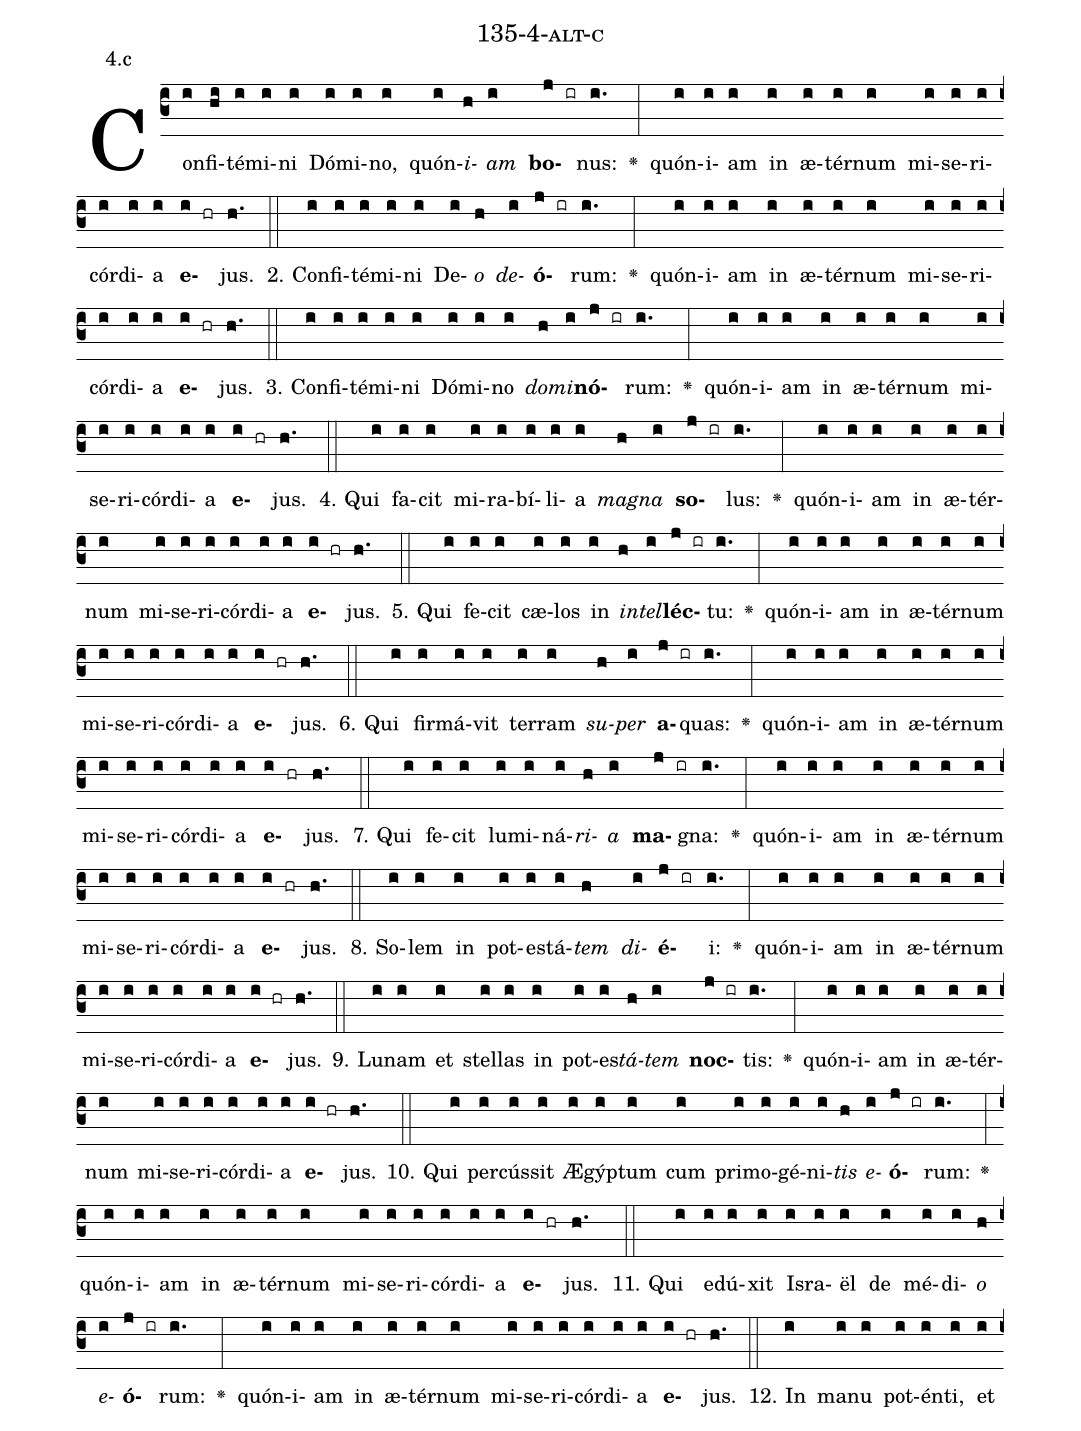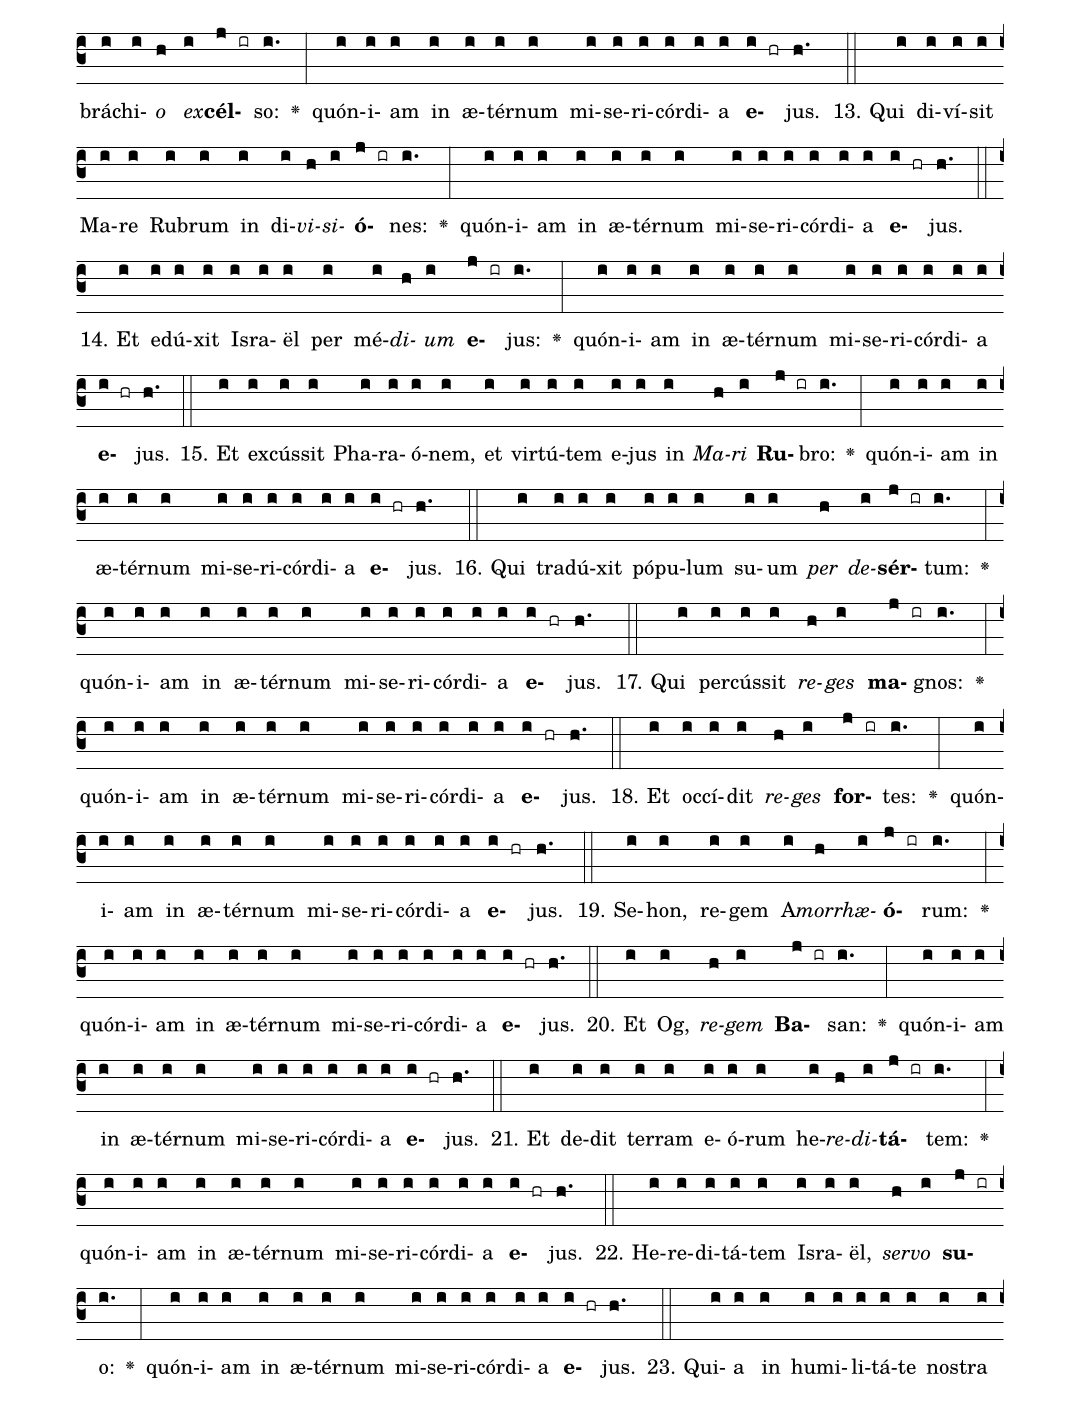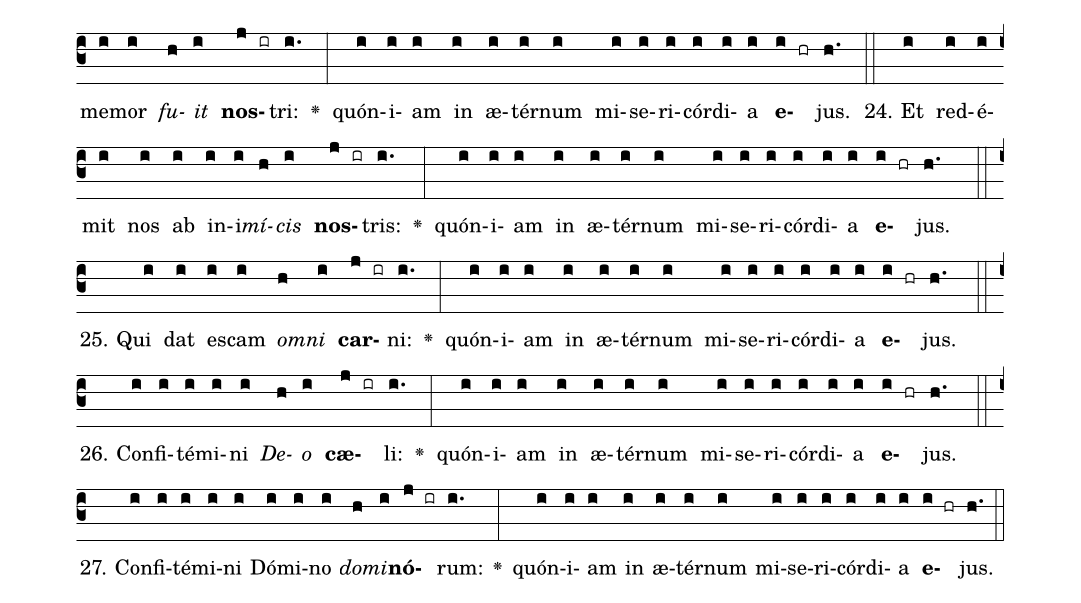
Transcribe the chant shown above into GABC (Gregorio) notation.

name: 135-4-alt-c;
annotation: 4.c;
%%
(c3)Con(i)fi(hi)té(i)mi(i)ni(i) Dó(i)mi(i)no,(i) quón(i)<i>i</i>(h)<i>am</i>(i) <b>bo</b>(j ir)nus:(i.) <v>\greheightstar</v>(:) quón(i)i(i)am(i) in(i) æ(i)tér(i)num(i) mi(i)se(i)ri(i)cór(i)di(i)a(i) <b>e</b>(i hr)jus.(h.) (::)
2. Con(i)fi(i)té(i)mi(i)ni(i) De(i)<i>o</i>(h) <i>de</i>(i)<b>ó</b>(j ir)rum:(i.) <v>\greheightstar</v>(:) quón(i)i(i)am(i) in(i) æ(i)tér(i)num(i) mi(i)se(i)ri(i)cór(i)di(i)a(i) <b>e</b>(i hr)jus.(h.) (::)
3. Con(i)fi(i)té(i)mi(i)ni(i) Dó(i)mi(i)no(i) <i>do</i>(h)<i>mi</i>(i)<b>nó</b>(j ir)rum:(i.) <v>\greheightstar</v>(:) quón(i)i(i)am(i) in(i) æ(i)tér(i)num(i) mi(i)se(i)ri(i)cór(i)di(i)a(i) <b>e</b>(i hr)jus.(h.) (::)
4. Qui(i) fa(i)cit(i) mi(i)ra(i)bí(i)li(i)a(i) <i>ma</i>(h)<i>gna</i>(i) <b>so</b>(j ir)lus:(i.) <v>\greheightstar</v>(:) quón(i)i(i)am(i) in(i) æ(i)tér(i)num(i) mi(i)se(i)ri(i)cór(i)di(i)a(i) <b>e</b>(i hr)jus.(h.) (::)
5. Qui(i) fe(i)cit(i) cæ(i)los(i) in(i) <i>in</i>(h)<i>tel</i>(i)<b>léc</b>(j ir)tu:(i.) <v>\greheightstar</v>(:) quón(i)i(i)am(i) in(i) æ(i)tér(i)num(i) mi(i)se(i)ri(i)cór(i)di(i)a(i) <b>e</b>(i hr)jus.(h.) (::)
6. Qui(i) fir(i)má(i)vit(i) ter(i)ram(i) <i>su</i>(h)<i>per</i>(i) <b>a</b>(j ir)quas:(i.) <v>\greheightstar</v>(:) quón(i)i(i)am(i) in(i) æ(i)tér(i)num(i) mi(i)se(i)ri(i)cór(i)di(i)a(i) <b>e</b>(i hr)jus.(h.) (::)
7. Qui(i) fe(i)cit(i) lu(i)mi(i)ná(i)<i>ri</i>(h)<i>a</i>(i) <b>ma</b>(j ir)gna:(i.) <v>\greheightstar</v>(:) quón(i)i(i)am(i) in(i) æ(i)tér(i)num(i) mi(i)se(i)ri(i)cór(i)di(i)a(i) <b>e</b>(i hr)jus.(h.) (::)
8. So(i)lem(i) in(i) pot(i)es(i)tá(i)<i>tem</i>(h) <i>di</i>(i)<b>é</b>(j ir)i:(i.) <v>\greheightstar</v>(:) quón(i)i(i)am(i) in(i) æ(i)tér(i)num(i) mi(i)se(i)ri(i)cór(i)di(i)a(i) <b>e</b>(i hr)jus.(h.) (::)
9. Lu(i)nam(i) et(i) stel(i)las(i) in(i) pot(i)es(i)<i>tá</i>(h)<i>tem</i>(i) <b>noc</b>(j ir)tis:(i.) <v>\greheightstar</v>(:) quón(i)i(i)am(i) in(i) æ(i)tér(i)num(i) mi(i)se(i)ri(i)cór(i)di(i)a(i) <b>e</b>(i hr)jus.(h.) (::)
10. Qui(i) per(i)cús(i)sit(i) Æ(i)gýp(i)tum(i) cum(i) pri(i)mo(i)gé(i)ni(i)<i>tis</i>(h) <i>e</i>(i)<b>ó</b>(j ir)rum:(i.) <v>\greheightstar</v>(:) quón(i)i(i)am(i) in(i) æ(i)tér(i)num(i) mi(i)se(i)ri(i)cór(i)di(i)a(i) <b>e</b>(i hr)jus.(h.) (::)
11. Qui(i) e(i)dú(i)xit(i) Is(i)ra(i)ël(i) de(i) mé(i)di(i)<i>o</i>(h) <i>e</i>(i)<b>ó</b>(j ir)rum:(i.) <v>\greheightstar</v>(:) quón(i)i(i)am(i) in(i) æ(i)tér(i)num(i) mi(i)se(i)ri(i)cór(i)di(i)a(i) <b>e</b>(i hr)jus.(h.) (::)
12. In(i) ma(i)nu(i) pot(i)én(i)ti,(i) et(i) brá(i)chi(i)<i>o</i>(h) <i>ex</i>(i)<b>cél</b>(j ir)so:(i.) <v>\greheightstar</v>(:) quón(i)i(i)am(i) in(i) æ(i)tér(i)num(i) mi(i)se(i)ri(i)cór(i)di(i)a(i) <b>e</b>(i hr)jus.(h.) (::)
13. Qui(i) di(i)ví(i)sit(i) Ma(i)re(i) Ru(i)brum(i) in(i) di(i)<i>vi</i>(h)<i>si</i>(i)<b>ó</b>(j ir)nes:(i.) <v>\greheightstar</v>(:) quón(i)i(i)am(i) in(i) æ(i)tér(i)num(i) mi(i)se(i)ri(i)cór(i)di(i)a(i) <b>e</b>(i hr)jus.(h.) (::)
14. Et(i) e(i)dú(i)xit(i) Is(i)ra(i)ël(i) per(i) mé(i)<i>di</i>(h)<i>um</i>(i) <b>e</b>(j ir)jus:(i.) <v>\greheightstar</v>(:) quón(i)i(i)am(i) in(i) æ(i)tér(i)num(i) mi(i)se(i)ri(i)cór(i)di(i)a(i) <b>e</b>(i hr)jus.(h.) (::)
15. Et(i) ex(i)cús(i)sit(i) Pha(i)ra(i)ó(i)nem,(i) et(i) vir(i)tú(i)tem(i) e(i)jus(i) in(i) <i>Ma</i>(h)<i>ri</i>(i) <b>Ru</b>(j ir)bro:(i.) <v>\greheightstar</v>(:) quón(i)i(i)am(i) in(i) æ(i)tér(i)num(i) mi(i)se(i)ri(i)cór(i)di(i)a(i) <b>e</b>(i hr)jus.(h.) (::)
16. Qui(i) tra(i)dú(i)xit(i) pó(i)pu(i)lum(i) su(i)um(i) <i>per</i>(h) <i>de</i>(i)<b>sér</b>(j ir)tum:(i.) <v>\greheightstar</v>(:) quón(i)i(i)am(i) in(i) æ(i)tér(i)num(i) mi(i)se(i)ri(i)cór(i)di(i)a(i) <b>e</b>(i hr)jus.(h.) (::)
17. Qui(i) per(i)cús(i)sit(i) <i>re</i>(h)<i>ges</i>(i) <b>ma</b>(j ir)gnos:(i.) <v>\greheightstar</v>(:) quón(i)i(i)am(i) in(i) æ(i)tér(i)num(i) mi(i)se(i)ri(i)cór(i)di(i)a(i) <b>e</b>(i hr)jus.(h.) (::)
18. Et(i) oc(i)cí(i)dit(i) <i>re</i>(h)<i>ges</i>(i) <b>for</b>(j ir)tes:(i.) <v>\greheightstar</v>(:) quón(i)i(i)am(i) in(i) æ(i)tér(i)num(i) mi(i)se(i)ri(i)cór(i)di(i)a(i) <b>e</b>(i hr)jus.(h.) (::)
19. Se(i)hon,(i) re(i)gem(i) A(i)<i>mor</i>(h)<i>rhæ</i>(i)<b>ó</b>(j ir)rum:(i.) <v>\greheightstar</v>(:) quón(i)i(i)am(i) in(i) æ(i)tér(i)num(i) mi(i)se(i)ri(i)cór(i)di(i)a(i) <b>e</b>(i hr)jus.(h.) (::)
20. Et(i) Og,(i) <i>re</i>(h)<i>gem</i>(i) <b>Ba</b>(j ir)san:(i.) <v>\greheightstar</v>(:) quón(i)i(i)am(i) in(i) æ(i)tér(i)num(i) mi(i)se(i)ri(i)cór(i)di(i)a(i) <b>e</b>(i hr)jus.(h.) (::)
21. Et(i) de(i)dit(i) ter(i)ram(i) e(i)ó(i)rum(i) he(i)<i>re</i>(h)<i>di</i>(i)<b>tá</b>(j ir)tem:(i.) <v>\greheightstar</v>(:) quón(i)i(i)am(i) in(i) æ(i)tér(i)num(i) mi(i)se(i)ri(i)cór(i)di(i)a(i) <b>e</b>(i hr)jus.(h.) (::)
22. He(i)re(i)di(i)tá(i)tem(i) Is(i)ra(i)ël,(i) <i>ser</i>(h)<i>vo</i>(i) <b>su</b>(j ir)o:(i.) <v>\greheightstar</v>(:) quón(i)i(i)am(i) in(i) æ(i)tér(i)num(i) mi(i)se(i)ri(i)cór(i)di(i)a(i) <b>e</b>(i hr)jus.(h.) (::)
23. Qui(i)a(i) in(i) hu(i)mi(i)li(i)tá(i)te(i) nos(i)tra(i) me(i)mor(i) <i>fu</i>(h)<i>it</i>(i) <b>nos</b>(j ir)tri:(i.) <v>\greheightstar</v>(:) quón(i)i(i)am(i) in(i) æ(i)tér(i)num(i) mi(i)se(i)ri(i)cór(i)di(i)a(i) <b>e</b>(i hr)jus.(h.) (::)
24. Et(i) red(i)é(i)mit(i) nos(i) ab(i) in(i)i(i)<i>mí</i>(h)<i>cis</i>(i) <b>nos</b>(j ir)tris:(i.) <v>\greheightstar</v>(:) quón(i)i(i)am(i) in(i) æ(i)tér(i)num(i) mi(i)se(i)ri(i)cór(i)di(i)a(i) <b>e</b>(i hr)jus.(h.) (::)
25. Qui(i) dat(i) es(i)cam(i) <i>om</i>(h)<i>ni</i>(i) <b>car</b>(j ir)ni:(i.) <v>\greheightstar</v>(:) quón(i)i(i)am(i) in(i) æ(i)tér(i)num(i) mi(i)se(i)ri(i)cór(i)di(i)a(i) <b>e</b>(i hr)jus.(h.) (::)
26. Con(i)fi(i)té(i)mi(i)ni(i) <i>De</i>(h)<i>o</i>(i) <b>cæ</b>(j ir)li:(i.) <v>\greheightstar</v>(:) quón(i)i(i)am(i) in(i) æ(i)tér(i)num(i) mi(i)se(i)ri(i)cór(i)di(i)a(i) <b>e</b>(i hr)jus.(h.) (::)
27. Con(i)fi(i)té(i)mi(i)ni(i) Dó(i)mi(i)no(i) <i>do</i>(h)<i>mi</i>(i)<b>nó</b>(j ir)rum:(i.) <v>\greheightstar</v>(:) quón(i)i(i)am(i) in(i) æ(i)tér(i)num(i) mi(i)se(i)ri(i)cór(i)di(i)a(i) <b>e</b>(i hr)jus.(h.) (::)
